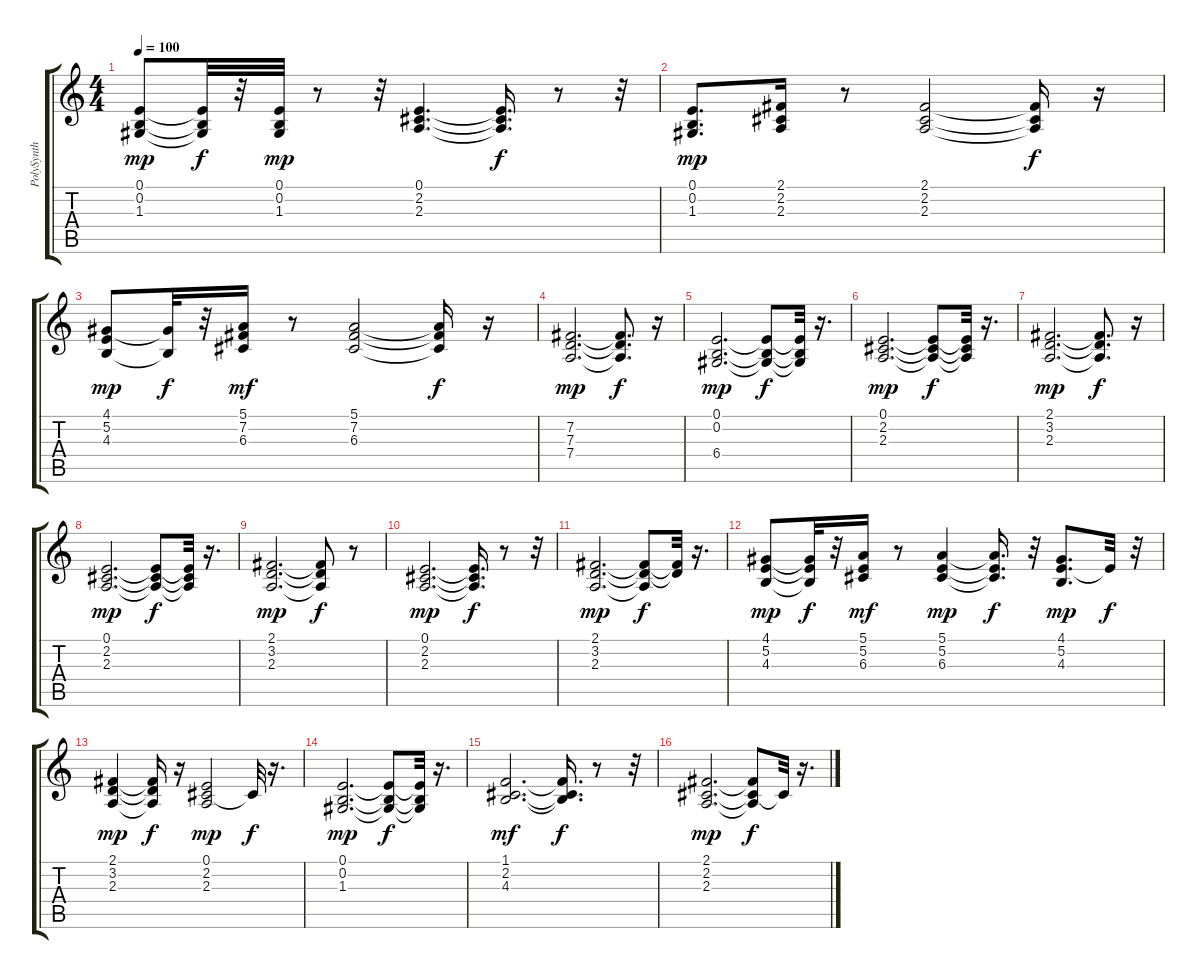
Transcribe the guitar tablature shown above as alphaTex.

\track ("PolySynth" "PolySynth") {instrument pad3polysynth}
\staff {score tabs}
\tuning (E4 B3 G3 D3 A2 E2) {hide}
\ts (4 4)
\tempo 100
\clef g2
\ks c
(0.1 0.2 1.3).8{dy mp} (0.1{t} 0.2{t} 1.3{t}).32{dy f} r.32 (0.1 0.2 1.3).32{dy mp} r.8 r.32 (0.1 2.2 2.3).4{d} (0.1{t} 2.2{t} 2.3{t}).16{d dy f} r.8 r.32 |
(0.1 0.2 1.3).8{d dy mp} (2.1 2.2 2.3).16 r.8 (2.1 2.2 2.3).2 (2.1{t} 2.2{t} 2.3{t}).16{dy f} r.16 |
(4.1 5.2 4.3).8{dy mp} (4.1{t} 4.3{t}).32{dy f} r.32 (5.1 7.2 6.3).16{dy mf} r.8 (5.1 7.2 6.3).2 (5.1{t} 7.2{t} 6.3{t}).16{dy f} r.16 |
(7.2 7.3 7.4).2{d dy mp} (7.2{t} 7.3{t} 7.4{t}).8{d dy f} r.16 |
(0.1 0.2 6.4).2{d dy mp} (0.1{t} 0.2{t} 6.4{t}).8{dy f} (0.1{t} 0.2{t} 6.4{t}).32 r.16{d} |
(0.1 2.2 2.3).2{d dy mp} (0.1{t} 2.2{t} 2.3{t}).8{dy f} (0.1{t} 2.2{t} 2.3{t}).32 r.16{d} |
(2.1 3.2 2.3).2{d dy mp} (2.1{t} 3.2{t} 2.3{t}).8{d dy f} r.16 |
(0.1 2.2 2.3).2{d dy mp} (0.1{t} 2.2{t} 2.3{t}).8{dy f} (0.1{t} 2.2{t} 2.3{t}).32 r.16{d} |
(2.1 3.2 2.3).2{d dy mp} (2.1{t} 3.2{t} 2.3{t}).8{dy f} r.8 |
(0.1 2.2 2.3).2{d dy mp} (0.1{t} 2.2{t} 2.3{t}).16{d dy f} r.8 r.32 |
(2.1 3.2 2.3).2{d dy mp} (2.1{t} 3.2{t} 2.3{t}).8{dy f} (2.1{t} 3.2{t}).32 r.16{d} |
(4.1 5.2 4.3).8{dy mp} (4.1{t} 5.2{t} 4.3{t}).32{dy f} r.32 (5.1 5.2 6.3).16{dy mf} r.8 (5.1 5.2 6.3).4{dy mp} (5.1{t} 5.2{t} 6.3{t}).16{d dy f} r.32 (4.1 5.2 4.3).8{d dy mp} 5.2{t}.32{dy f} r.32 |
(2.1 3.2 2.3).4{dy mp} (2.1{t} 3.2{t} 2.3{t}).16{dy f} r.16 (0.1 2.2 2.3).2{dy mp} 2.2{t}.32{dy f} r.16{d} |
(0.1 0.2 1.3).2{d dy mp} (0.1{t} 0.2{t} 1.3{t}).8{dy f} (0.1{t} 0.2{t} 1.3{t}).32 r.16{d} |
(1.1 2.2 4.3).2{d dy mf} (1.1{t} 2.2{t} 4.3{t}).16{d dy f} r.8 r.32 |
(2.1 2.2 2.3).2{d dy mp} (2.1{t} 2.2{t} 2.3{t}).8{dy f} 2.2{t}.32 r.16{d}
